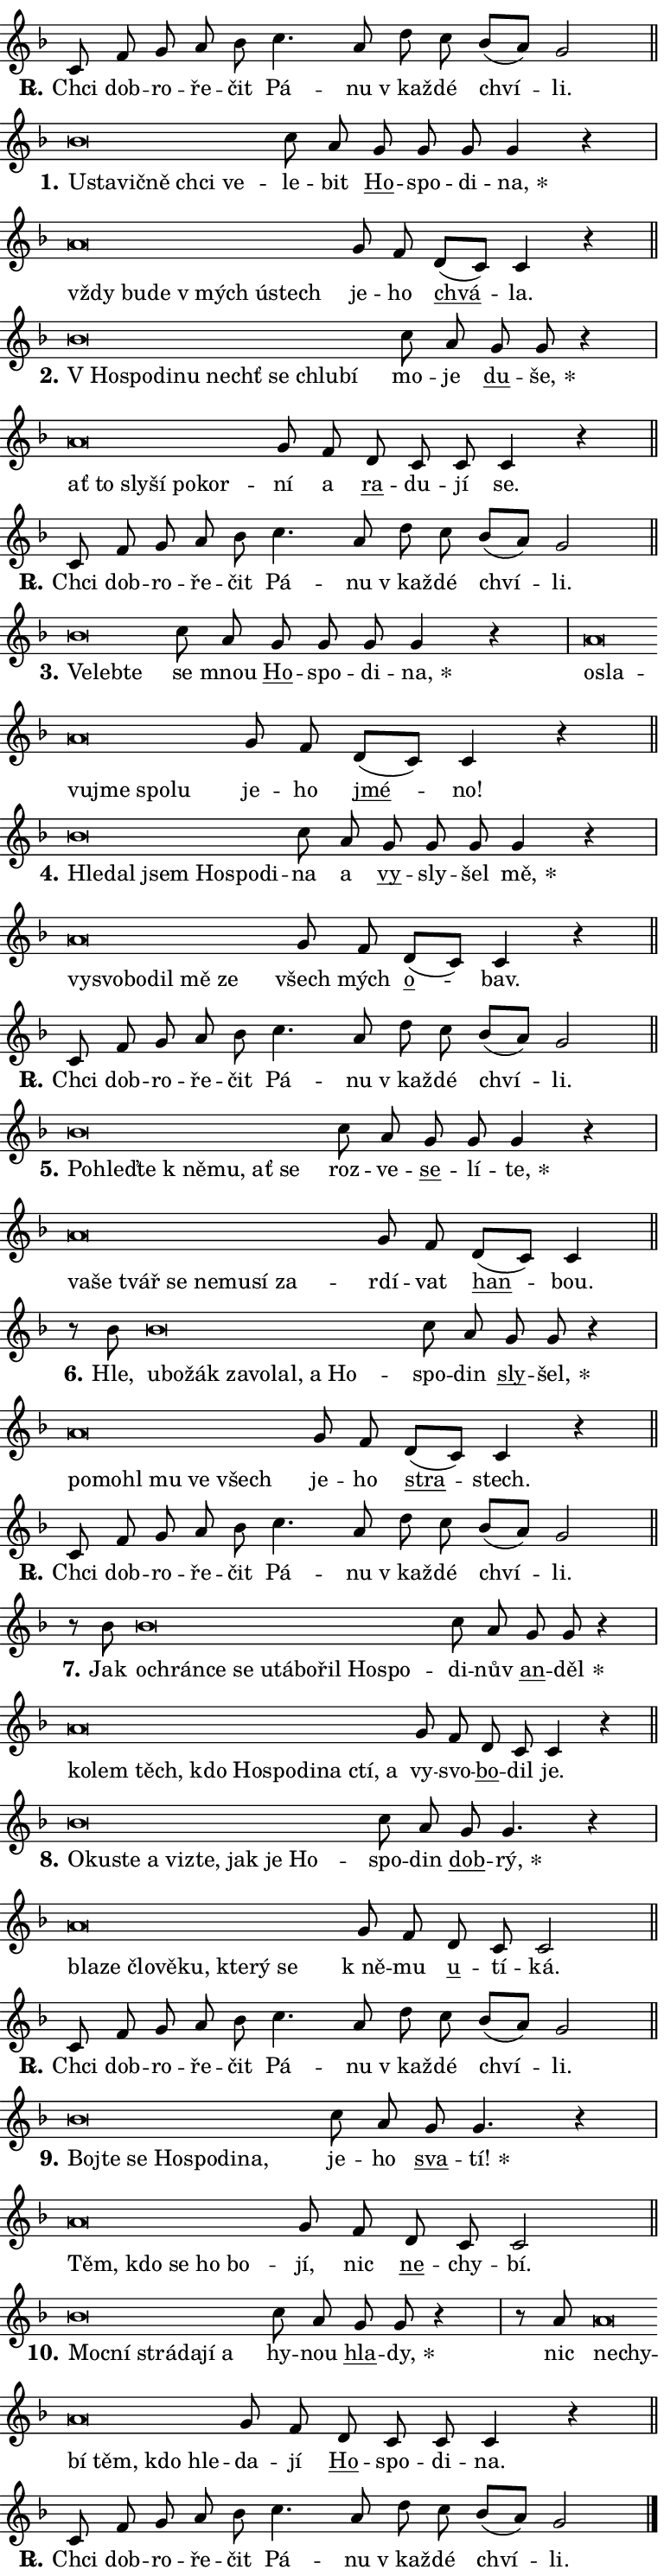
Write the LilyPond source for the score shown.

\version "2.24.0"
\header { tagline = "" }
\paper {
  indent = 0\cm
  top-margin = 0\cm
  right-margin = 0.13\cm % to fit lyric hyphens
  bottom-margin = 0\cm
  left-margin = 0\cm
  paper-width = 13\cm
  page-breaking = #ly:one-page-breaking
  system-system-spacing.basic-distance = #11
  score-system-spacing.basic-distance = #11
  ragged-last = ##f
}


%% Author: Thomas Morley
%% https://lists.gnu.org/archive/html/lilypond-user/2020-05/msg00002.html
#(define (line-position grob)
"Returns position of @var[grob} in current system:
   @code{'start}, if at first time-step
   @code{'end}, if at last time-step
   @code{'middle} otherwise
"
  (let* ((col (ly:item-get-column grob))
         (ln (ly:grob-object col 'left-neighbor))
         (rn (ly:grob-object col 'right-neighbor))
         (col-to-check-left (if (ly:grob? ln) ln col))
         (col-to-check-right (if (ly:grob? rn) rn col))
         (break-dir-left
           (and
             (ly:grob-property col-to-check-left 'non-musical #f)
             (ly:item-break-dir col-to-check-left)))
         (break-dir-right
           (and
             (ly:grob-property col-to-check-right 'non-musical #f)
             (ly:item-break-dir col-to-check-right))))
        (cond ((eqv? 1 break-dir-left) 'start)
              ((eqv? -1 break-dir-right) 'end)
              (else 'middle))))

#(define (tranparent-at-line-position vctor)
  (lambda (grob)
  "Relying on @code{line-position} select the relevant enry from @var{vctor}.
Used to determine transparency,"
    (case (line-position grob)
      ((end) (not (vector-ref vctor 0)))
      ((middle) (not (vector-ref vctor 1)))
      ((start) (not (vector-ref vctor 2))))))

noteHeadBreakVisibility =
#(define-music-function (break-visibility)(vector?)
"Makes @code{NoteHead}s transparent relying on @var{break-visibility}"
#{
  \override NoteHead.transparent =
    #(tranparent-at-line-position break-visibility)
#})

#(define delete-ledgers-for-transparent-note-heads
  (lambda (grob)
    "Reads whether a @code{NoteHead} is transparent.
If so this @code{NoteHead} is removed from @code{'note-heads} from
@var{grob}, which is supposed to be @code{LedgerLineSpanner}.
As a result ledgers are not printed for this @code{NoteHead}"
    (let* ((nhds-array (ly:grob-object grob 'note-heads))
           (nhds-list
             (if (ly:grob-array? nhds-array)
                 (ly:grob-array->list nhds-array)
                 '()))
           ;; Relies on the transparent-property being done before
           ;; Staff.LedgerLineSpanner.after-line-breaking is executed.
           ;; This is fragile ...
           (to-keep
             (remove
               (lambda (nhd)
                 (ly:grob-property nhd 'transparent #f))
               nhds-list)))
      ;; TODO find a better method to iterate over grob-arrays, similiar
      ;; to filter/remove etc for lists
      ;; For now rebuilt from scratch
      (set! (ly:grob-object grob 'note-heads)  '())
      (for-each
        (lambda (nhd)
          (ly:pointer-group-interface::add-grob grob 'note-heads nhd))
        to-keep))))

squashNotes = {
  \override NoteHead.X-extent = #'(-0.2 . 0.2)
  \override NoteHead.Y-extent = #'(-0.75 . 0)
  \override NoteHead.stencil =
    #(lambda (grob)
       (let ((pos (ly:grob-property grob 'staff-position)))
         (begin
           (if (< pos -7) (display "ERROR: Lower brevis then expected\n") (display ""))
           (if (<= pos -6) ly:text-interface::print ly:note-head::print))))
}
unSquashNotes = {
  \revert NoteHead.X-extent
  \revert NoteHead.Y-extent
  \revert NoteHead.stencil
}

hideNotes = \noteHeadBreakVisibility #begin-of-line-visible
unHideNotes = \noteHeadBreakVisibility #all-visible

% work-around for resetting accidentals
% https://lilypond.org/doc/v2.23/Documentation/notation/displaying-rhythms#unmetered-music
cadenzaMeasure = {
  \cadenzaOff
  \partial 1024 s1024
  \cadenzaOn
}

#(define-markup-command (accent layout props text) (markup?)
  "Underline accented syllable"
  (interpret-markup layout props
    #{\markup \override #'(offset . 4.3) \underline { #text }#}))

responsum = \markup \concat {
  "R" \hspace #-1.05 \path #0.1 #'((moveto 0 0.07) (lineto 0.9 0.8)) \hspace #0.05 "."
}

spaceSize = #0.6828661417322834 % exact space size for TeX Gyre Schola

\layout {
  \context {
    \Staff
    \remove "Time_signature_engraver"
    \override LedgerLineSpanner.after-line-breaking = #delete-ledgers-for-transparent-note-heads
  }
  \context {
    \Lyrics {
      \override LyricSpace.minimum-distance = \spaceSize
      \override LyricText.font-name = #"TeX Gyre Schola"
      \override LyricText.font-size = 1
      \override StanzaNumber.font-name = #"TeX Gyre Schola Bold"
      \override StanzaNumber.font-size = 1
    }
  }
  \context {
    \Score 
    \override NoteHead.text =
      #(lambda (grob) 
        (let ((pos (ly:grob-property grob 'staff-position)))
          #{\markup {
            \combine
              \halign #-0.55 \raise #(if (= pos -6) 0 0.5) \override #'(thickness . 2) \draw-line #'(3.2 . 0)
              \musicglyph "noteheads.sM1"
          }#}))
  }
}

% magnetic-lyrics.ily
%
%   written by
%     Jean Abou Samra <jean@abou-samra.fr>
%     Werner Lemberg <wl@gnu.org>
%
%   adapted by
%     Jiri Hon <jiri.hon@gmail.com>
%
% Version 2022-Apr-15

% https://www.mail-archive.com/lilypond-user@gnu.org/msg149350.html

#(define (Left_hyphen_pointer_engraver context)
   "Collect syllable-hyphen-syllable occurrences in lyrics and store
them in properties.  This engraver only looks to the left.  For
example, if the lyrics input is @code{foo -- bar}, it does the
following.

@itemize @bullet
@item
Set the @code{text} property of the @code{LyricHyphen} grob between
@q{foo} and @q{bar} to @code{foo}.

@item
Set the @code{left-hyphen} property of the @code{LyricText} grob with
text @q{foo} to the @code{LyricHyphen} grob between @q{foo} and
@q{bar}.
@end itemize

Use this auxiliary engraver in combination with the
@code{lyric-@/text::@/apply-@/magnetic-@/offset!} hook."
   (let ((hyphen #f)
         (text #f))
     (make-engraver
      (acknowledgers
       ((lyric-syllable-interface engraver grob source-engraver)
        (set! text grob)))
      (end-acknowledgers
       ((lyric-hyphen-interface engraver grob source-engraver)
        ;(when (not (grob::has-interface grob 'lyric-space-interface))
          (set! hyphen grob)));)
      ((stop-translation-timestep engraver)
       (when (and text hyphen)
         (ly:grob-set-object! text 'left-hyphen hyphen))
       (set! text #f)
       (set! hyphen #f)))))

#(define (lyric-text::apply-magnetic-offset! grob)
   "If the space between two syllables is less than the value in
property @code{LyricText@/.details@/.squash-threshold}, move the right
syllable to the left so that it gets concatenated with the left
syllable.

Use this function as a hook for
@code{LyricText@/.after-@/line-@/breaking} if the
@code{Left_@/hyphen_@/pointer_@/engraver} is active."
   (let ((hyphen (ly:grob-object grob 'left-hyphen #f)))
     (when hyphen
       (let ((left-text (ly:spanner-bound hyphen LEFT)))
         (when (grob::has-interface left-text 'lyric-syllable-interface)
           (let* ((common (ly:grob-common-refpoint grob left-text X))
                  (this-x-ext (ly:grob-extent grob common X))
                  (left-x-ext
                   (begin
                     ;; Trigger magnetism for left-text.
                     (ly:grob-property left-text 'after-line-breaking)
                     (ly:grob-extent left-text common X)))
                  ;; `delta` is the gap width between two syllables.
                  (delta (- (interval-start this-x-ext)
                            (interval-end left-x-ext)))
                  (details (ly:grob-property grob 'details))
                  (threshold (assoc-get 'squash-threshold details 0.2)))
             (when (< delta threshold)
               (let* (;; We have to manipulate the input text so that
                      ;; ligatures crossing syllable boundaries are not
                      ;; disabled.  For languages based on the Latin
                      ;; script this is essentially a beautification.
                      ;; However, for non-Western scripts it can be a
                      ;; necessity.
                      (lt (ly:grob-property left-text 'text))
                      (rt (ly:grob-property grob 'text))
                      (is-space (grob::has-interface hyphen 'lyric-space-interface))
                      (space (if is-space " " ""))
                      (extra-delta (if is-space spaceSize 0))
                      ;; Append new syllable.
                      (ltrt-space (if (and (string? lt) (string? rt))
                                (string-append lt space rt)
                                (make-concat-markup (list lt space rt))))
                      ;; Right-align `ltrt` to the right side.
                      (ltrt-space-markup (grob-interpret-markup
                               grob
                               (make-translate-markup
                                (cons (interval-length this-x-ext) 0)
                                (make-right-align-markup ltrt-space)))))
                 (begin
                   ;; Don't print `left-text`.
                   (ly:grob-set-property! left-text 'stencil #f)
                   ;; Set text and stencil (which holds all collected
                   ;; syllables so far) and shift it to the left.
                   (ly:grob-set-property! grob 'text ltrt-space)
                   (ly:grob-set-property! grob 'stencil ltrt-space-markup)
                   (ly:grob-translate-axis! grob (- (- delta extra-delta)) X))))))))))


#(define (lyric-hyphen::displace-bounds-first grob)
   ;; Make very sure this callback isn't triggered too early.
   (let ((left (ly:spanner-bound grob LEFT))
         (right (ly:spanner-bound grob RIGHT)))
     (ly:grob-property left 'after-line-breaking)
     (ly:grob-property right 'after-line-breaking)
     (ly:lyric-hyphen::print grob)))

squashThreshold = #0.4

\layout {
  \context {
    \Lyrics
    \consists #Left_hyphen_pointer_engraver
    \override LyricText.after-line-breaking =
      #lyric-text::apply-magnetic-offset!
    \override LyricHyphen.stencil = #lyric-hyphen::displace-bounds-first
    \override LyricText.details.squash-threshold = \squashThreshold
    \override LyricHyphen.minimum-distance = 0
    \override LyricHyphen.minimum-length = \squashThreshold
  }
}

squashText = \override LyricText.details.squash-threshold = 9999
unSquashText = \override LyricText.details.squash-threshold = \squashThreshold

leftText = \override LyricText.self-alignment-X = #LEFT
unLeftText = \revert LyricText.self-alignment-X

starOffset = #(lambda (grob) 
                (let ((x_offset (ly:self-alignment-interface::aligned-on-x-parent grob)))
                  (if (= x_offset 0) 0 (+ x_offset 1.2))))

star = #(define-music-function (syllable)(string?)
"Append star separator at the end of a syllable"
#{
  \once \override LyricText.X-offset = #starOffset
  \lyricmode { \markup {
    #syllable
    \override #'((font-name . "TeX Gyre Schola Bold")) \hspace #0.2 \lower #0.65 \larger "*"
  } }
#})

starAccent = #(define-music-function (syllable)(string?)
"Append star separator at the end of a syllable and make accent"
#{
  \once \override LyricText.X-offset = #starOffset
  \lyricmode { \markup {
    \accent #syllable
    \override #'((font-name . "TeX Gyre Schola Bold")) \hspace #0.2 \lower #0.65 \larger "*"
  } }
#})

breath = #(define-music-function (syllable)(string?)
"Append breathing indicator at the end of a syllable"
#{
  \lyricmode { \markup { #syllable "+" } }
#})

optionalBreath = #(define-music-function (syllable)(string?)
"Append optional breathing indicator at the end of a syllable"
#{
  \lyricmode { \markup { #syllable "(+)" } }
#})


\score {
    <<
        \new Voice = "melody" { \cadenzaOn \key f \major \relative { c'8 f g a bes \bar "" c4. a8 \bar "" d c bes[( a)] g2 \cadenzaMeasure \bar "||" \break } }
        \new Lyrics \lyricsto "melody" { \lyricmode { \set stanza = \responsum
Chci dob -- ro -- ře -- čit Pá -- nu "v kaž" -- dé chví -- li. } }
    >>
    \layout {}
}

\score {
    <<
        \new Voice = "melody" { \cadenzaOn \key f \major \relative { \squashNotes bes'\breve*1/16 \hideNotes \breve*1/16 \bar "" \breve*1/16 \bar "" \breve*1/16 \bar "" \breve*1/16 \breve*1/16 \bar "" \unHideNotes \unSquashNotes c8 a \bar "" g g g g4 r \cadenzaMeasure \bar "|" \squashNotes a\breve*1/16 \hideNotes \breve*1/16 \bar "" \breve*1/16 \bar "" \breve*1/16 \bar "" \breve*1/16 \breve*1/16 \bar "" \unHideNotes \unSquashNotes g8 f \bar "" d[( c)] c4 r \cadenzaMeasure \bar "||" \break } }
        \new Lyrics \lyricsto "melody" { \lyricmode { \set stanza = "1."
\leftText U -- \squashText sta -- vič -- ně chci ve -- \unLeftText \unSquashText le -- bit \markup \accent Ho -- spo -- di -- \star na, \leftText vždy \squashText bu -- de "v mých" ú -- stech \unLeftText \unSquashText je -- ho \markup \accent chvá -- la. } }
    >>
    \layout {}
}

\score {
    <<
        \new Voice = "melody" { \cadenzaOn \key f \major \relative { \squashNotes bes'\breve*1/16 \hideNotes \breve*1/16 \bar "" \breve*1/16 \bar "" \breve*1/16 \bar "" \breve*1/16 \bar "" \breve*1/16 \bar "" \breve*1/16 \breve*1/16 \bar "" \unHideNotes \unSquashNotes c8 a \bar "" g8 g r4 \cadenzaMeasure \bar "|" \squashNotes a\breve*1/16 \hideNotes \breve*1/16 \bar "" \breve*1/16 \bar "" \breve*1/16 \bar "" \breve*1/16 \breve*1/16 \bar "" \unHideNotes \unSquashNotes g8 f \bar "" d c c c4 r \cadenzaMeasure \bar "||" \break } }
        \new Lyrics \lyricsto "melody" { \lyricmode { \set stanza = "2."
\leftText "V Ho" -- \squashText spo -- di -- nu nechť se chlu -- bí \unLeftText \unSquashText mo -- je \markup \accent du -- \star še, \leftText ať \squashText to sly -- ší po -- kor -- \unLeftText \unSquashText ní a \markup \accent ra -- du -- jí se. } }
    >>
    \layout {}
}

\score {
    <<
        \new Voice = "melody" { \cadenzaOn \key f \major \relative { c'8 f g a bes \bar "" c4. a8 \bar "" d c bes[( a)] g2 \cadenzaMeasure \bar "||" \break } }
        \new Lyrics \lyricsto "melody" { \lyricmode { \set stanza = \responsum
Chci dob -- ro -- ře -- čit Pá -- nu "v kaž" -- dé chví -- li. } }
    >>
    \layout {}
}

\score {
    <<
        \new Voice = "melody" { \cadenzaOn \key f \major \relative { \squashNotes bes'\breve*1/16 \hideNotes \breve*1/16 \breve*1/16 \bar "" \unHideNotes \unSquashNotes c8 a \bar "" g g g g4 r \cadenzaMeasure \bar "|" \squashNotes a\breve*1/16 \hideNotes \breve*1/16 \bar "" \breve*1/16 \bar "" \breve*1/16 \bar "" \breve*1/16 \breve*1/16 \bar "" \unHideNotes \unSquashNotes g8 f \bar "" d[( c)] c4 r \cadenzaMeasure \bar "||" \break } }
        \new Lyrics \lyricsto "melody" { \lyricmode { \set stanza = "3."
\leftText Ve -- \squashText leb -- te \unLeftText \unSquashText se mnou \markup \accent Ho -- spo -- di -- \star na, \leftText o -- \squashText sla -- vu -- jme spo -- lu \unLeftText \unSquashText je -- ho \markup \accent jmé -- no! } }
    >>
    \layout {}
}

\score {
    <<
        \new Voice = "melody" { \cadenzaOn \key f \major \relative { \squashNotes bes'\breve*1/16 \hideNotes \breve*1/16 \bar "" \breve*1/16 \bar "" \breve*1/16 \bar "" \breve*1/16 \breve*1/16 \bar "" \unHideNotes \unSquashNotes c8 a \bar "" g g g g4 r \cadenzaMeasure \bar "|" \squashNotes a\breve*1/16 \hideNotes \breve*1/16 \bar "" \breve*1/16 \bar "" \breve*1/16 \bar "" \breve*1/16 \breve*1/16 \bar "" \unHideNotes \unSquashNotes g8 f \bar "" d[( c)] c4 r \cadenzaMeasure \bar "||" \break } }
        \new Lyrics \lyricsto "melody" { \lyricmode { \set stanza = "4."
\leftText Hle -- \squashText dal jsem Ho -- spo -- di -- \unLeftText \unSquashText na a \markup \accent vy -- sly -- šel \star mě, \leftText vy -- \squashText svo -- bo -- dil mě ze \unLeftText \unSquashText všech mých \markup \accent o -- bav. } }
    >>
    \layout {}
}

\score {
    <<
        \new Voice = "melody" { \cadenzaOn \key f \major \relative { c'8 f g a bes \bar "" c4. a8 \bar "" d c bes[( a)] g2 \cadenzaMeasure \bar "||" \break } }
        \new Lyrics \lyricsto "melody" { \lyricmode { \set stanza = \responsum
Chci dob -- ro -- ře -- čit Pá -- nu "v kaž" -- dé chví -- li. } }
    >>
    \layout {}
}

\score {
    <<
        \new Voice = "melody" { \cadenzaOn \key f \major \relative { \squashNotes bes'\breve*1/16 \hideNotes \breve*1/16 \bar "" \breve*1/16 \bar "" \breve*1/16 \bar "" \breve*1/16 \bar "" \breve*1/16 \breve*1/16 \bar "" \unHideNotes \unSquashNotes c8 a \bar "" g g g4 r \cadenzaMeasure \bar "|" \squashNotes a\breve*1/16 \hideNotes \breve*1/16 \bar "" \breve*1/16 \bar "" \breve*1/16 \bar "" \breve*1/16 \bar "" \breve*1/16 \bar "" \breve*1/16 \breve*1/16 \bar "" \unHideNotes \unSquashNotes g8 f \bar "" d[( c)] c4 \cadenzaMeasure \bar "||" \break } }
        \new Lyrics \lyricsto "melody" { \lyricmode { \set stanza = "5."
\leftText Po -- \squashText hleď -- te "k ně" -- mu, ať se \unLeftText \unSquashText roz -- ve -- \markup \accent se -- lí -- \star te, \leftText va -- \squashText še tvář se ne -- mu -- sí za -- \unLeftText \unSquashText rdí -- vat \markup \accent han -- bou. } }
    >>
    \layout {}
}

\score {
    <<
        \new Voice = "melody" { \cadenzaOn \key f \major \relative { r8 bes'8 \squashNotes bes\breve*1/16 \hideNotes \breve*1/16 \bar "" \breve*1/16 \bar "" \breve*1/16 \bar "" \breve*1/16 \bar "" \breve*1/16 \bar "" \breve*1/16 \breve*1/16 \bar "" \unHideNotes \unSquashNotes c8 a \bar "" g8 g r4 \cadenzaMeasure \bar "|" \squashNotes a\breve*1/16 \hideNotes \breve*1/16 \bar "" \breve*1/16 \bar "" \breve*1/16 \bar "" \breve*1/16 \breve*1/16 \bar "" \unHideNotes \unSquashNotes g8 f \bar "" d[( c)] c4 r \cadenzaMeasure \bar "||" \break } }
        \new Lyrics \lyricsto "melody" { \lyricmode { \set stanza = "6."
Hle, \leftText u -- \squashText bo -- žák za -- vo -- lal, a Ho -- \unLeftText \unSquashText spo -- din \markup \accent sly -- \star šel, \leftText po -- \squashText mo -- hl mu ve všech \unLeftText \unSquashText je -- ho \markup \accent stra -- stech. } }
    >>
    \layout {}
}

\score {
    <<
        \new Voice = "melody" { \cadenzaOn \key f \major \relative { c'8 f g a bes \bar "" c4. a8 \bar "" d c bes[( a)] g2 \cadenzaMeasure \bar "||" \break } }
        \new Lyrics \lyricsto "melody" { \lyricmode { \set stanza = \responsum
Chci dob -- ro -- ře -- čit Pá -- nu "v kaž" -- dé chví -- li. } }
    >>
    \layout {}
}

\score {
    <<
        \new Voice = "melody" { \cadenzaOn \key f \major \relative { r8 bes'8 \squashNotes bes\breve*1/16 \hideNotes \breve*1/16 \bar "" \breve*1/16 \bar "" \breve*1/16 \bar "" \breve*1/16 \bar "" \breve*1/16 \bar "" \breve*1/16 \bar "" \breve*1/16 \bar "" \breve*1/16 \breve*1/16 \bar "" \unHideNotes \unSquashNotes c8 a \bar "" g8 g r4 \cadenzaMeasure \bar "|" \squashNotes a\breve*1/16 \hideNotes \breve*1/16 \bar "" \breve*1/16 \bar "" \breve*1/16 \bar "" \breve*1/16 \bar "" \breve*1/16 \bar "" \breve*1/16 \bar "" \breve*1/16 \bar "" \breve*1/16 \breve*1/16 \bar "" \unHideNotes \unSquashNotes g8 f \bar "" d c c4 r \cadenzaMeasure \bar "||" \break } }
        \new Lyrics \lyricsto "melody" { \lyricmode { \set stanza = "7."
Jak \leftText o -- \squashText chrán -- ce se u -- tá -- bo -- řil Ho -- spo -- \unLeftText \unSquashText di -- nův \markup \accent an -- \star děl \leftText ko -- \squashText lem těch, kdo Ho -- spo -- di -- na ctí, a \unLeftText \unSquashText vy -- svo -- \markup \accent bo -- dil je. } }
    >>
    \layout {}
}

\score {
    <<
        \new Voice = "melody" { \cadenzaOn \key f \major \relative { \squashNotes bes'\breve*1/16 \hideNotes \breve*1/16 \bar "" \breve*1/16 \bar "" \breve*1/16 \bar "" \breve*1/16 \bar "" \breve*1/16 \bar "" \breve*1/16 \bar "" \breve*1/16 \breve*1/16 \bar "" \unHideNotes \unSquashNotes c8 a \bar "" g8 g4. r4 \cadenzaMeasure \bar "|" \squashNotes a\breve*1/16 \hideNotes \breve*1/16 \bar "" \breve*1/16 \bar "" \breve*1/16 \bar "" \breve*1/16 \bar "" \breve*1/16 \bar "" \breve*1/16 \breve*1/16 \bar "" \unHideNotes \unSquashNotes g8 f \bar "" d c c2 \cadenzaMeasure \bar "||" \break } }
        \new Lyrics \lyricsto "melody" { \lyricmode { \set stanza = "8."
\leftText O -- \squashText ku -- ste a vi -- zte, jak je Ho -- \unLeftText \unSquashText spo -- din \markup \accent dob -- \star rý, \leftText bla -- \squashText ze člo -- vě -- ku, kte -- rý se \unLeftText \unSquashText "k ně" -- mu \markup \accent u -- tí -- ká. } }
    >>
    \layout {}
}

\score {
    <<
        \new Voice = "melody" { \cadenzaOn \key f \major \relative { c'8 f g a bes \bar "" c4. a8 \bar "" d c bes[( a)] g2 \cadenzaMeasure \bar "||" \break } }
        \new Lyrics \lyricsto "melody" { \lyricmode { \set stanza = \responsum
Chci dob -- ro -- ře -- čit Pá -- nu "v kaž" -- dé chví -- li. } }
    >>
    \layout {}
}

\score {
    <<
        \new Voice = "melody" { \cadenzaOn \key f \major \relative { \squashNotes bes'\breve*1/16 \hideNotes \breve*1/16 \bar "" \breve*1/16 \bar "" \breve*1/16 \bar "" \breve*1/16 \bar "" \breve*1/16 \breve*1/16 \bar "" \unHideNotes \unSquashNotes c8 a \bar "" g8 g4. r4 \cadenzaMeasure \bar "|" \squashNotes a\breve*1/16 \hideNotes \breve*1/16 \bar "" \breve*1/16 \bar "" \breve*1/16 \breve*1/16 \bar "" \unHideNotes \unSquashNotes g8 f \bar "" d c c2 \cadenzaMeasure \bar "||" \break } }
        \new Lyrics \lyricsto "melody" { \lyricmode { \set stanza = "9."
\leftText Boj -- \squashText te se Ho -- spo -- di -- na, \unLeftText \unSquashText je -- ho \markup \accent sva -- \star tí! \leftText Těm, \squashText kdo se ho bo -- \unLeftText \unSquashText jí, nic \markup \accent ne -- chy -- bí. } }
    >>
    \layout {}
}

\score {
    <<
        \new Voice = "melody" { \cadenzaOn \key f \major \relative { \squashNotes bes'\breve*1/16 \hideNotes \breve*1/16 \bar "" \breve*1/16 \bar "" \breve*1/16 \bar "" \breve*1/16 \breve*1/16 \bar "" \unHideNotes \unSquashNotes c8 a \bar "" g8 g r4 \cadenzaMeasure \bar "|" r8 a8 \squashNotes a\breve*1/16 \hideNotes \breve*1/16 \bar "" \breve*1/16 \bar "" \breve*1/16 \bar "" \breve*1/16 \breve*1/16 \bar "" \unHideNotes \unSquashNotes g8 f \bar "" d c c c4 r \cadenzaMeasure \bar "||" \break } }
        \new Lyrics \lyricsto "melody" { \lyricmode { \set stanza = "10."
\leftText Moc -- \squashText ní strá -- da -- jí a \unLeftText \unSquashText hy -- nou \markup \accent hla -- \star dy, nic \leftText ne -- \squashText chy -- bí těm, kdo hle -- \unLeftText \unSquashText da -- jí \markup \accent Ho -- spo -- di -- na. } }
    >>
    \layout {}
}

\score {
    <<
        \new Voice = "melody" { \cadenzaOn \key f \major \relative { c'8 f g a bes \bar "" c4. a8 \bar "" d c bes[( a)] g2 \cadenzaMeasure \bar "||" \break } \bar "|." }
        \new Lyrics \lyricsto "melody" { \lyricmode { \set stanza = \responsum
Chci dob -- ro -- ře -- čit Pá -- nu "v kaž" -- dé chví -- li. } }
    >>
    \layout {}
}
